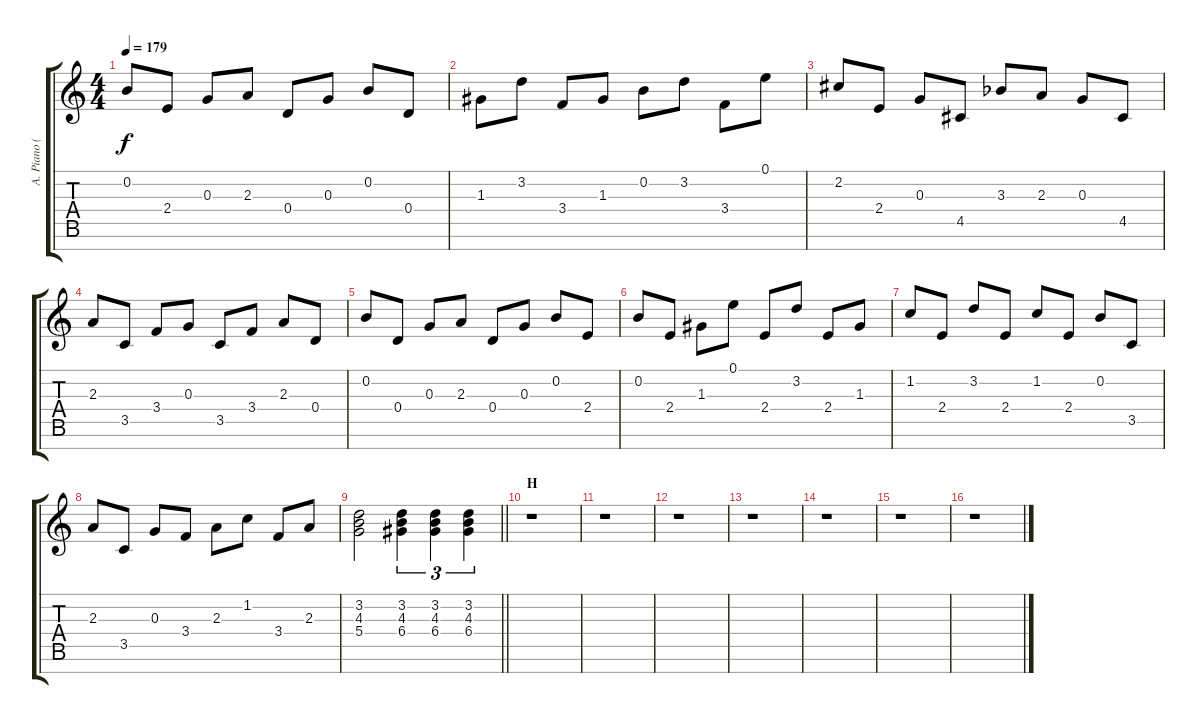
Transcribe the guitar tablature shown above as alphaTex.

\track ("A. Piano (Right Hand)" "A. Piano (") {instrument acousticgrandpiano}
\staff {score tabs}
\tuning (E5 B4 G4 D4 A3 E3 B2) {hide}
\ts (4 4)
\tempo 179
\clef g2
\ks c
0.2.8{dy f} 2.4.8 0.3.8 2.3.8 0.4.8 0.3.8 0.2.8 0.4.8 |
1.3.8 3.2.8 3.4.8 1.3.8 0.2.8 3.2.8 3.4.8 0.1.8 |
2.2.8 2.4.8 0.3.8 4.5.8 3.3{acc b}.8 2.3.8 0.3.8 4.5.8 |
2.3.8 3.5.8 3.4.8 0.3.8 3.5.8 3.4.8 2.3.8 0.4.8 |
0.2.8 0.4.8 0.3.8 2.3.8 0.4.8 0.3.8 0.2.8 2.4.8 |
0.2.8 2.4.8 1.3.8 0.1.8 2.4.8 3.2.8 2.4.8 1.3.8 |
1.2.8 2.4.8 3.2.8 2.4.8 1.2.8 2.4.8 0.2.8 3.5.8 |
2.3.8 3.5.8 0.3.8 3.4.8 2.3.8 1.2.8 3.4.8 2.3.8 |
\barLineRight lightlight
(3.2 4.3 5.4).2 (3.2 4.3 6.4).4{tu (3 2)} (3.2 4.3 6.4).4{tu (3 2)} (3.2 4.3 6.4).4{tu (3 2)} |
\section ("" "H")
r.1 |
r.1 |
r.1 |
r.1 |
r.1 |
r.1 |
r.1
